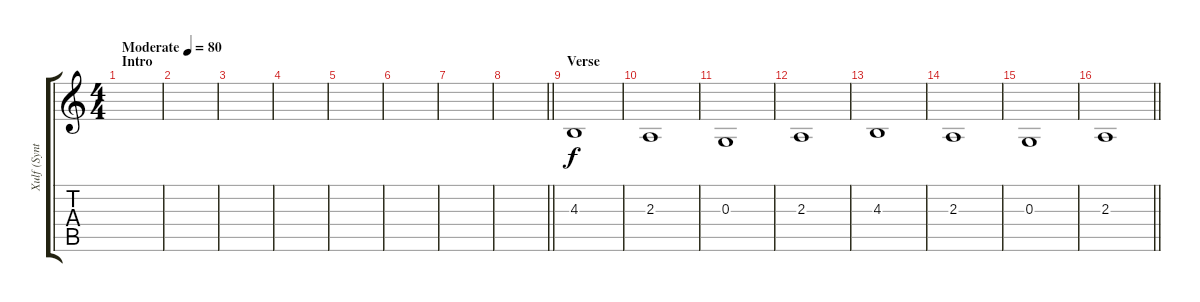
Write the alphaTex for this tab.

\track ("Xulf (Synth)" "Xulf (Synt") {instrument tremolostrings}
\staff {score tabs}
\tuning (D4 A3 G3 D3 A2 D2) {hide}
\ts (4 4)
\section ("" "Intro")
\tempo (80 "Moderate")
\clef g2
\ks c
|
|
|
|
|
|
|
\barLineRight lightlight
|
\section ("" "Verse")
4.3.1 |
2.3.1 |
0.3.1 |
2.3.1 |
4.3.1 |
2.3.1 |
0.3.1 |
\barLineRight lightlight
2.3.1
